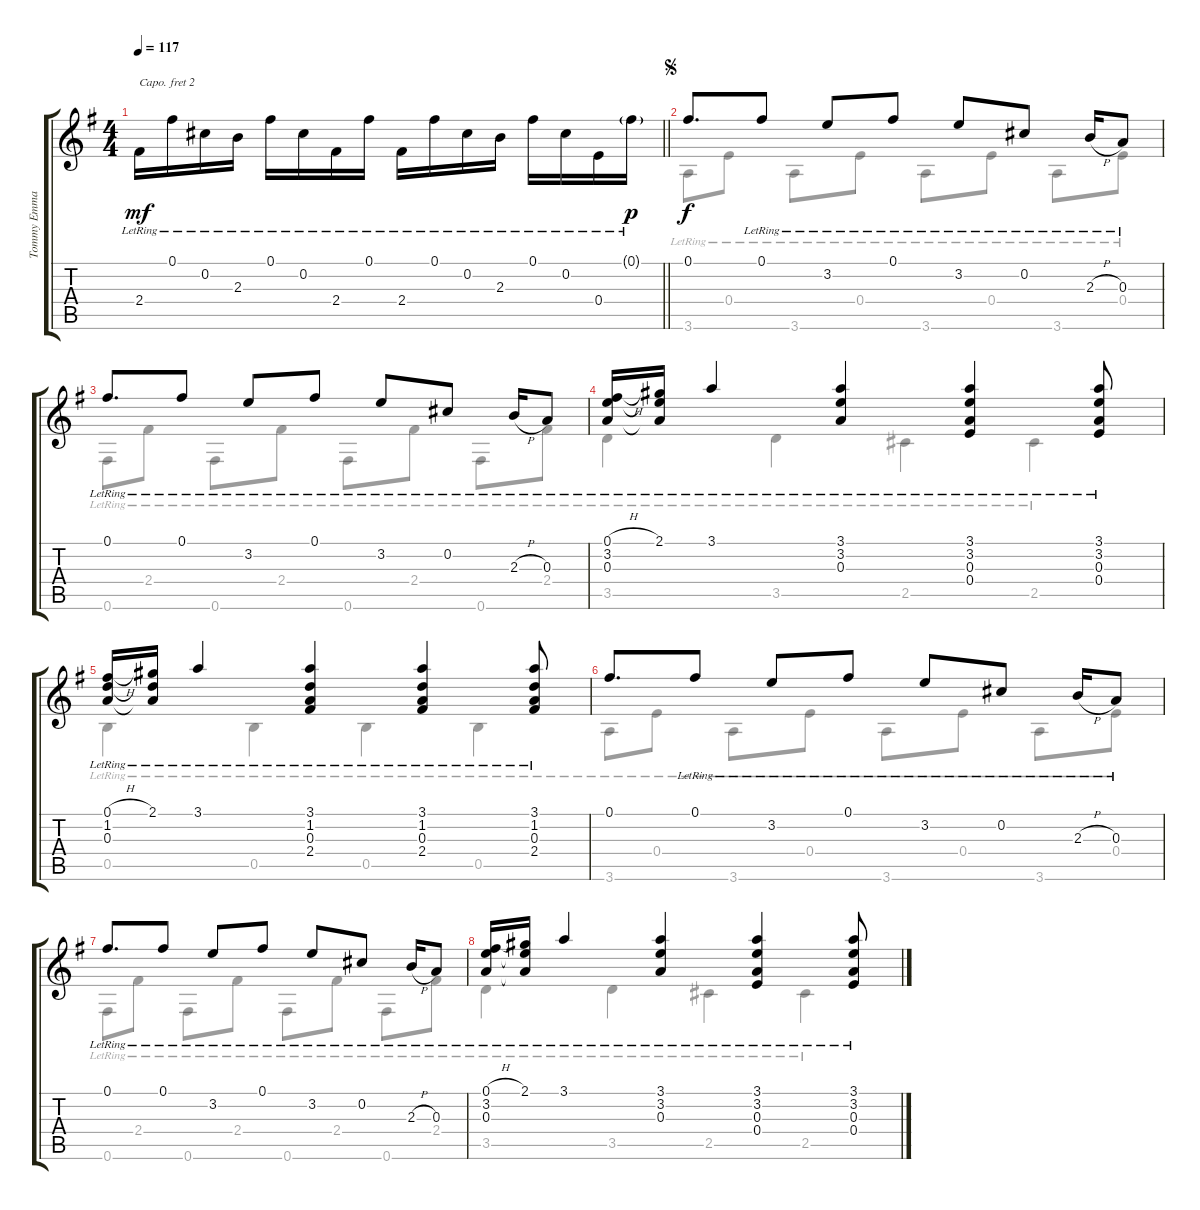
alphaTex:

\track ("Tommy Emmanuel" "Tommy Emma") {instrument acousticguitarsteel}
\staff {score tabs}
\capo 2
\tuning (E4 B3 G3 D3 A2 E2) {hide}
\voice
\ts (4 4)
\tempo 117
\clef g2
\barLineRight lightlight
\ks g
2.4{lr}.16{dy mf} 0.1{lr}.16 0.2{lr}.16 2.3{lr}.16 0.1{lr}.16 0.2{lr}.16 2.4{lr}.16 0.1{lr}.16 2.4{lr}.16 0.1{lr}.16 0.2{lr}.16 2.3{lr}.16 0.1{lr}.16 0.2{lr}.16 0.4{lr}.16 0.1{g lr}.16{dy p} |
\jump segno
0.1.8{d dy f} 0.1{lr}.8 3.2{lr}.8 0.1{lr}.8 3.2{lr}.8 0.2{lr}.8 2.3{h lr}.16 0.3{lr}.8 |
0.1{lr}.8{d} 0.1{lr}.8 3.2{lr}.8 0.1{lr}.8 3.2{lr}.8 0.2{lr}.8 2.3{h lr}.16 0.3{lr}.8 |
(0.1{h lr} 3.2{lr} 0.3{lr}).16 (2.1{lr} 3.2{t} 0.3{t}).16 3.1{lr}.4 (3.1{lr} 3.2{lr} 0.3{lr}).4 (3.1{lr} 3.2{lr} 0.3{lr} 0.4{lr}).4 (3.1{lr} 3.2{lr} 0.3{lr} 0.4{lr}).8 |
(0.1{h lr} 1.2{lr} 0.3{lr}).16 (2.1{lr} 1.2{t} 0.3{t}).16 3.1{lr}.4 (3.1{lr} 1.2{lr} 0.3{lr} 2.4{lr}).4 (3.1{lr} 1.2{lr} 0.3{lr} 2.4{lr}).4 (3.1{lr} 1.2{lr} 0.3{lr} 2.4{lr}).8 |
0.1.8{d} 0.1{lr}.8 3.2{lr}.8 0.1{lr}.8 3.2{lr}.8 0.2{lr}.8 2.3{h lr}.16 0.3{lr}.8 |
0.1{lr}.8{d} 0.1{lr}.8 3.2{lr}.8 0.1{lr}.8 3.2{lr}.8 0.2{lr}.8 2.3{h lr}.16 0.3{lr}.8 |
(0.1{h lr} 3.2{lr} 0.3{lr}).16 (2.1{lr} 3.2{t} 0.3{t}).16 3.1{lr}.4 (3.1{lr} 3.2{lr} 0.3{lr}).4 (3.1{lr} 3.2{lr} 0.3{lr} 0.4{lr}).4 (3.1{lr} 3.2{lr} 0.3{lr} 0.4{lr}).8
\voice
\clef g2
\ottava regular
\simile none
\barLineRight lightlight
\ks g
|
3.6{lr}.8{dy f} 0.4{lr}.8 3.6{lr}.8 0.4{lr}.8 3.6{lr}.8 0.4{lr}.8 3.6{lr}.8 0.4{lr}.8 |
0.6{lr}.8 2.4{lr}.8 0.6{lr}.8 2.4{lr}.8 0.6{lr}.8 2.4{lr}.8 0.6{lr}.8 2.4{lr}.8 |
3.5{lr}.4 3.5{lr}.4 2.5{lr}.4 2.5{lr}.4 |
0.5{lr}.4 0.5{lr}.4 0.5{lr}.4 0.5{lr}.4 |
3.6{lr}.8 0.4{lr}.8 3.6{lr}.8 0.4{lr}.8 3.6{lr}.8 0.4{lr}.8 3.6{lr}.8 0.4{lr}.8 |
0.6{lr}.8 2.4{lr}.8 0.6{lr}.8 2.4{lr}.8 0.6{lr}.8 2.4{lr}.8 0.6{lr}.8 2.4{lr}.8 |
3.5{lr}.4 3.5{lr}.4 2.5{lr}.4 2.5{lr}.4
